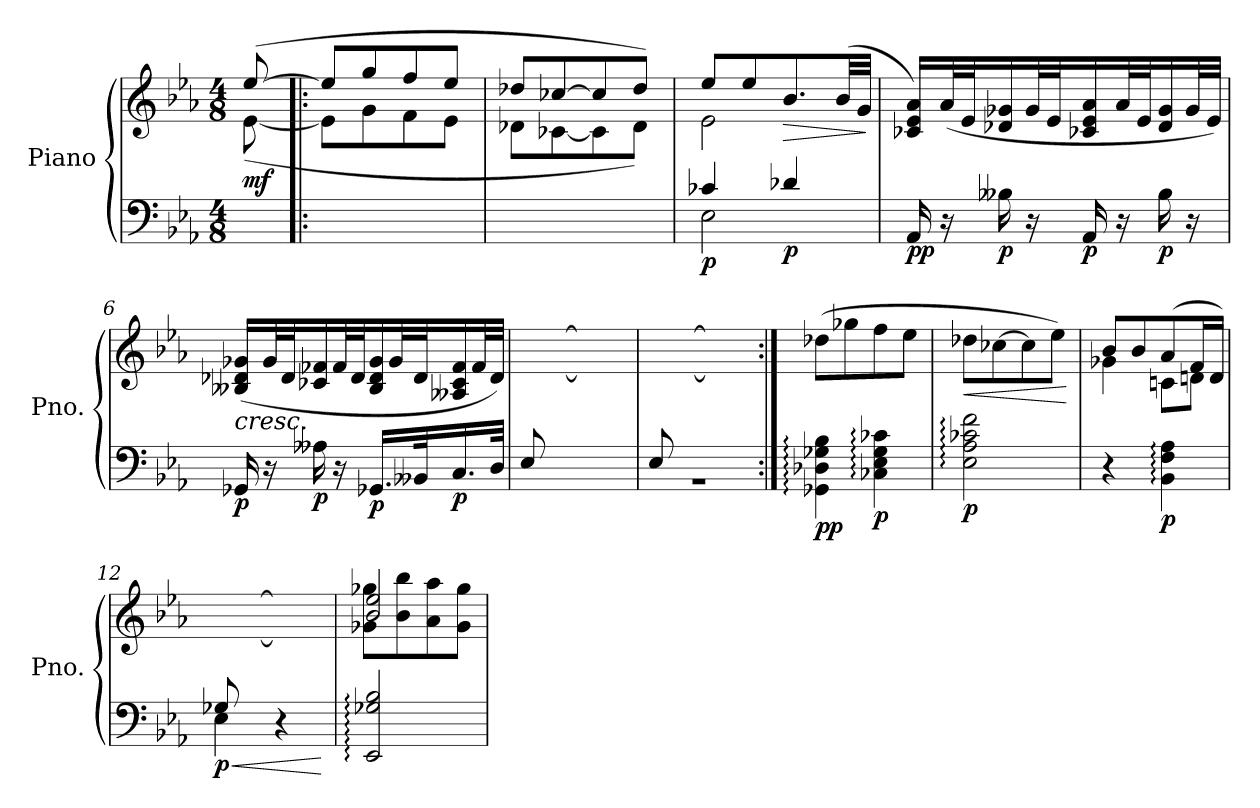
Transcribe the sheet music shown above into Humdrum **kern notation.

**kern	**kern	**dynam
*part1	*part1	*part1
*staff2	*staff1	*staff1/2
*I"Piano	*	*
*I'Pno.	*	*
*clefF4	*clefG2	*
*k[b-e-a-]	*k[b-e-a-]	*
*M4/8	*M4/8	*
*MM60	*MM60	*
=1	=1	=1
*	*^	*
!	!	!	!LO:DY:b
8ryy	(>[8ee-/	(<[8e-\	mf
=2!|:	=2!|:	=2!|:	=2!|:
2ryy	8ee-/L]	8e-\L]	.
.	8gg/	8g\	.
.	8ff/	8f\	.
.	8ee-/J	8e-\J	.
=3	=3	=3	=3
2ryy	8dd-X/L	8d-X\L	.
.	[8cc-X/	[8c-X\	.
.	8cc-/]	8c-\]	.
.	8dd-/J)	8d-\J)	.
=4	=4	=4	=4
*^	*	*	*
!	!	!	!	!LO:DY:b=2
4c-X/	2E-\	8ee-/L	2e-\	p
.	.	8ee-/	.	.
!	!	!	!	!LO:HP:b
!	!	!	!	!LO:DY:n=1:b=2
4d-X/	.	8.b-/	.	> p
.	.	(>32b-/LL	.	.
.	.	32g/JJJ	.	.
*v	*v	*	*	*
*	*v	*v	*
.	.	]
=5	=5	=5
!	!	!LO:DY:b=2
!	!	!LO:DY:n=1:b
16AA-/	16c-X/ 16e-/ 16a-/LL)	p p
16r	(>32a-/L	.
.	32e-/J	.
!	!	!LO:DY:n=2:b=2
16B--X\	16d-X/ 16g-X/	p
16r	32g-/L	.
.	32e-/J	.
!	!	!LO:DY:n=3:b=2
16AA-/	16c-X/ 16e-/ 16a-/	p
16r	32a-/L	.
.	32e-/J	.
!	!	!LO:DY:n=4:b=2
16B--\	16d-/ 16g-/	p
16r	32g-/L	.
.	32e-/JJJ)	.
!!LO:LB:g=z
=6	=6	=6
!	!	!LO:HP:b
!	!	!LO:DY:n=1:b=2
16GG-X/	(>16B--X/ 16d-X/ 16g-X/LL	< p
16r	32g-/L	.
.	32d-/J	.
!	!	!LO:DY:n=2:b=2
16A--X\	16c-X/ 16f-X/	p
16r	32f-/L	.
.	32d-/J	.
!	!	!LO:DY:n=3:b=2
16.GG-X/LL	16B--/ 16d-/ 16g-/	p
.	32g-/L	.
32BB--X/K	32d-/J	.
!	!	!LO:DY:n=4:b=2
16.C/	16A--X/ 16c-/ 16f-/	p
.	32f-/L	.
32D/JJk	32d-/JJJ)	.
.	.	[
=7	=7	=7
*^	*	*
!	!	!	!LO:DY:b=2
!	!	!	!LO:DY:n=1:b
(<8E-/L	2ryy	8ryy	p sfp
4.ryy	.	[8e-\ [8ee-\	.
.	.	8e-\] 8ee-\]	.
.	.	8ff\J)	.
=8	=8	=8	=8
(<8E-/L	2r	8ryy	.
4.ryy	.	[8e-\ [8ee-\	.
.	.	8e-\] 8ee-\]	.
.	.	8ff\J)	.
*v	*v	*	*
=9:|!	=9:|!	=9:|!
!	!	!LO:DY:b=2
!	!	!LO:DY:n=1:b
4GG-X\: 4D-X\: 4G-X\: 4B-\:	(>8dd-X\L	p p
.	8gg-X\	.
!	!	!LO:DY:n=2:b=2
4C-X\: 4E-\: 4G-\: 4c-X\:	8ff\	p
.	8ee-\J	.
!!LO:LB:g=z
=10	=10	=10
!	!	!LO:HP:b
!	!	!LO:DY:n=1:b=2
2E-\: 2A-\: 2c-X\: 2f\:	8dd-X\L	< p
.	[8cc-X\	.
.	8cc-\]	.
.	8ee-\J)	.
.	.	[
=11	=11	=11
*	*^	*
4r	8b-/L	4g-X\	.
.	8b-/	.	.
!	!	!	!LO:DY:b=2
4BB-\: 4F\: 4A-\:	(>8a-/	8cn\L	p
.	16f/L	8dn\J	.
.	16d/JJ)	.	.
*	*v	*v	*
=12	=12	=12
!	!	!LO:HP:b=2
*^	*	*
!	!	!	!LO:DY:n=1:b=2
(<8G-X/L	4E-\	8ryy	< p
4.ryy	.	[8e-\ [8ee-\	.
.	4r	8e-\] 8ee-\]	.
.	.	8ff\J)	.
*v	*v	*	*
.	.	[
=13	=13	=13
*	*^	*
!	!	!	!LO:DY:b=2
!	!	!	!LO:DY:n=1:b
2EE-/: 2G-X/: 2B-/:	2b-/ 2ee-/	8g-X\ 8gg-X\L	p mf
.	.	8b-\ 8bb-\	.
.	.	8a-\ 8aa-\	.
.	.	8g-\ 8gg-\J	.
*	*v	*v	*
=	=	=
*-	*-	*-
